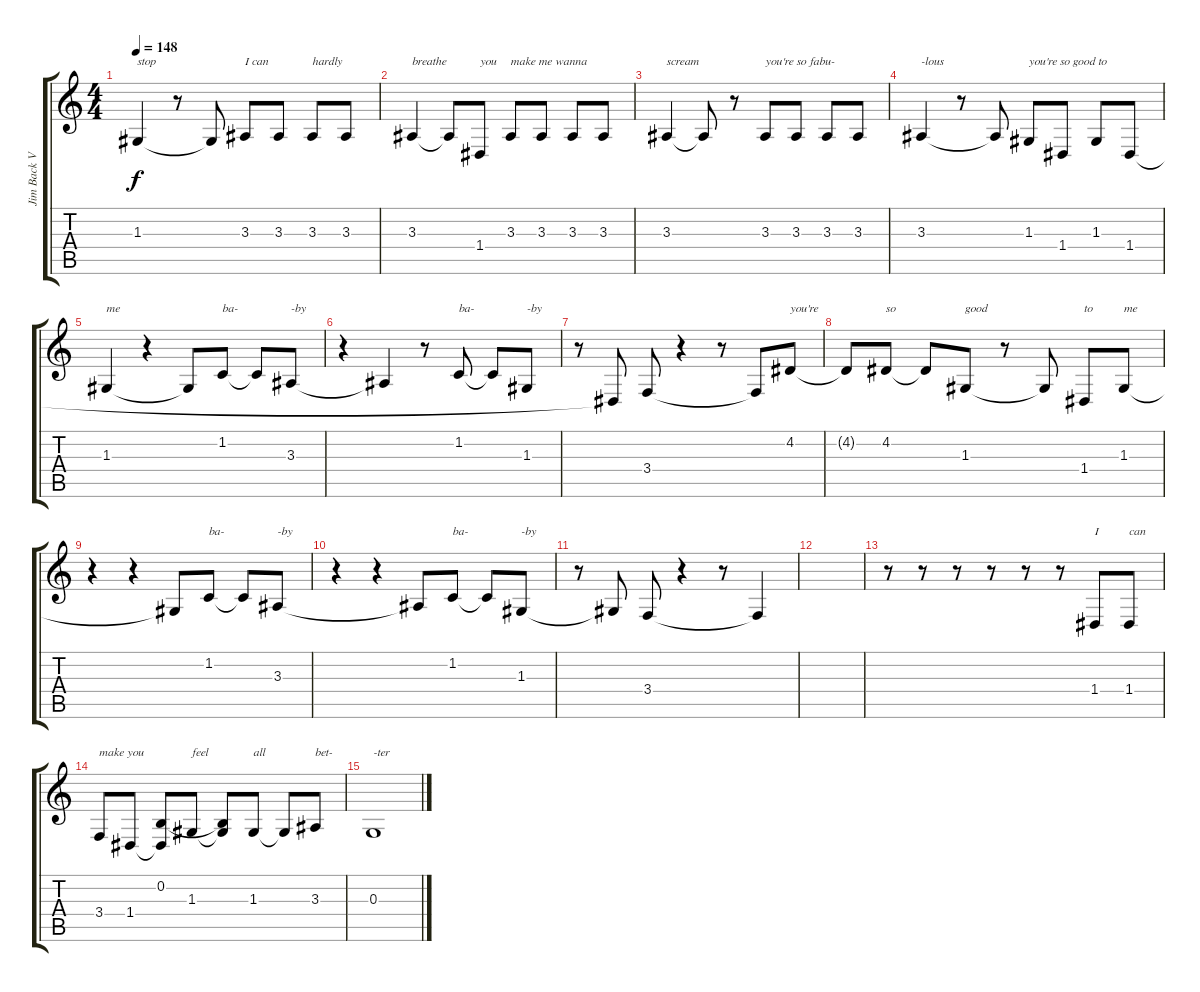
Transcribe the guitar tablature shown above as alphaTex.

\track ("Jim Back Vocals" "Jim Back V") {instrument englishhorn}
\staff {score tabs}
\tuning (E4 B3 G3 D3 A2 E2) {hide}
\ts (4 4)
\tempo 148
\clef g2
\ks c
1.3.4{txt "stop" dy f} r.8 1.3{t}.8 3.3.8{txt "I can"} 3.3.8 3.3.8{txt "hardly"} 3.3.8 |
3.3.4{txt "breathe"} 3.3{t}.8 1.4.8{txt "you"} 3.3.8{txt "make me wanna"} 3.3.8 3.3.8 3.3.8 |
3.3.4{txt "scream"} 3.3{t}.8 r.8 3.3.8{txt "you're so fabu-"} 3.3.8 3.3.8 3.3.8 |
3.3.4{txt "-lous"} r.8 3.3{t}.8 1.3.8{txt "you're so good to"} 1.4.8 1.3.8 1.4.8 |
1.3.4{txt "me"} r.4 1.3{t}.8 1.2.8{txt "ba-"} 1.2{t}.8 3.3.8{txt "-by"} |
r.4 3.3{t}.4 r.8 1.2.8{txt "ba-"} 1.2{t}.8 1.3.8{txt "-by"} |
r.8 1.4{t}.8 3.4.8 r.4 r.8 3.4{t}.8 4.2.8{txt "you're"} |
4.2{t}.8 4.2.8{txt "so"} 4.2{t}.8 1.3.8{txt "good"} r.8 1.3{t}.8 1.4.8{txt "to"} 1.3.8{txt "me"} |
r.4 r.4 1.3{t}.8 1.2.8{txt "ba-"} 1.2{t}.8 3.3.8{txt "-by"} |
r.4 r.4 3.3{t}.8 1.2.8{txt "ba-"} 1.2{t}.8 1.3.8{txt "-by"} |
r.8 1.3{t}.8 3.4.8 r.4 r.8 3.4{t}.4 |
|
r.8 r.8 r.8 r.8 r.8 r.8 1.4.8{txt "I"} 1.4.8{txt "can"} |
3.4.8{txt "make you"} 1.4.8 (0.2 1.4{t}).8 1.3.8{txt "feel"} (0.2{t} 1.3{t}).8 1.3.8{txt "all"} 1.3{t}.8 3.3.8{txt "bet-"} |
0.3.1{txt "-ter"}
